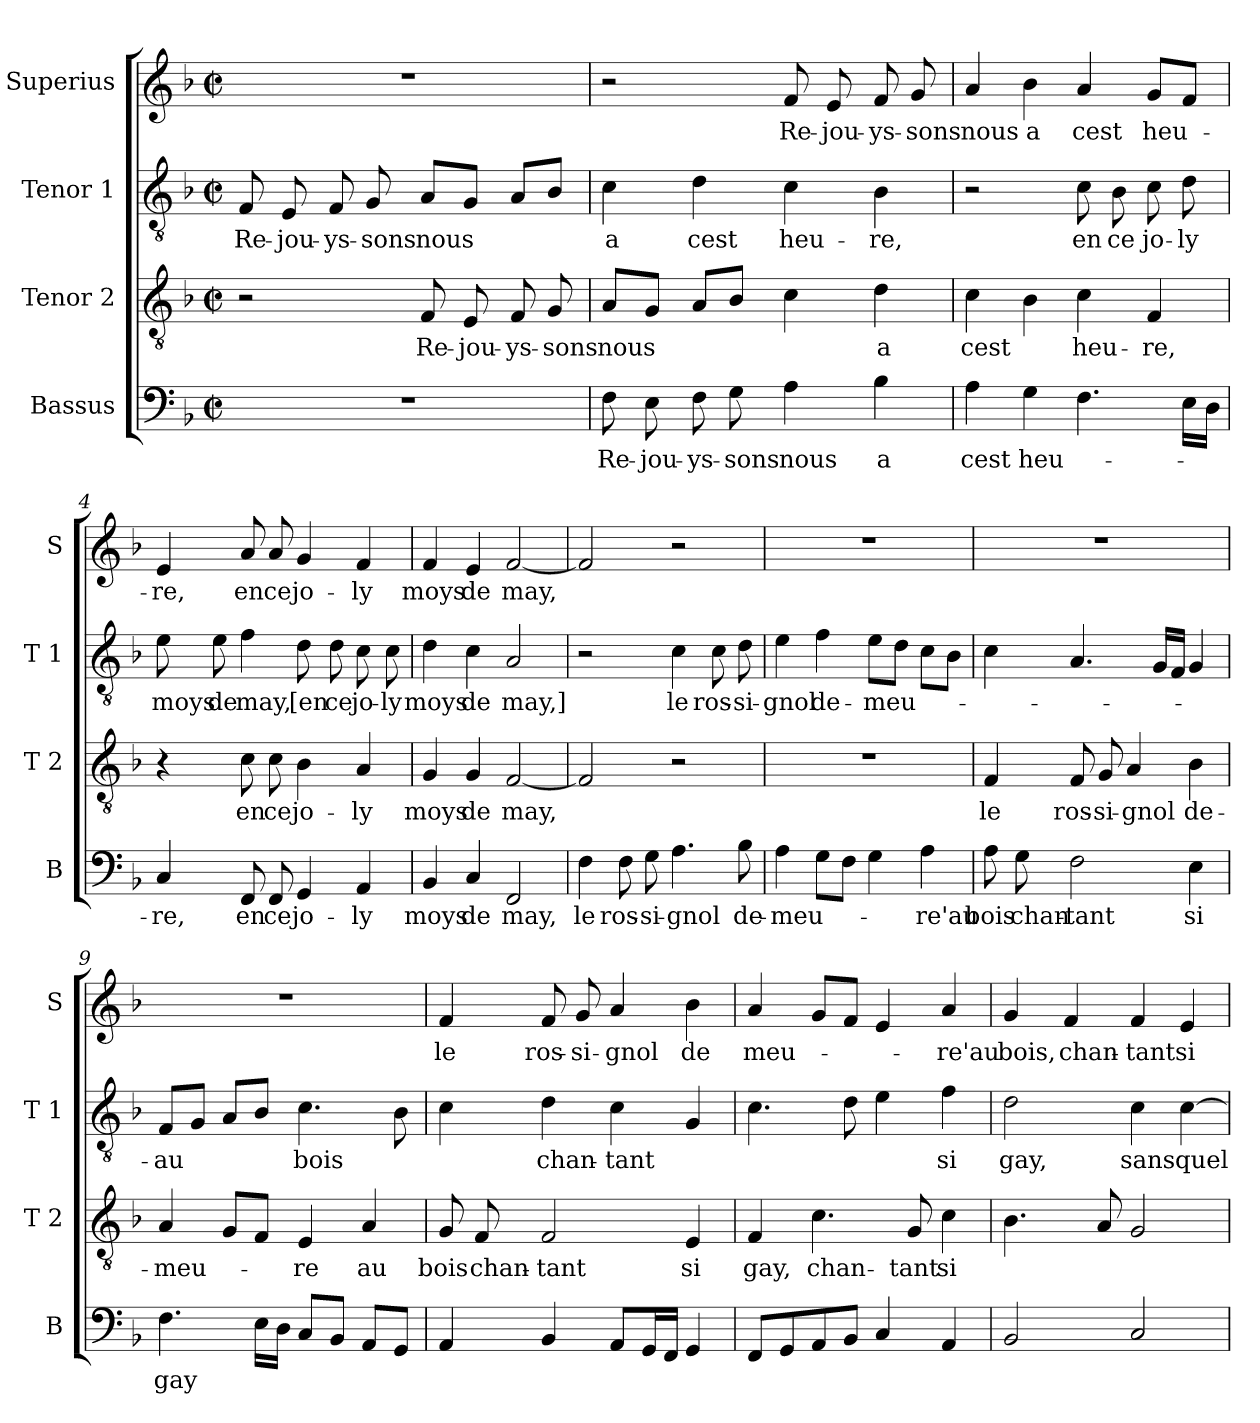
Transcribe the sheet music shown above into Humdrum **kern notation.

**kern	**text	**kern	**text	**kern	**text	**kern	**text
*part4	*part4	*part3	*part3	*part2	*part2	*part1	*part1
*staff4	*staff4	*staff3	*staff3	*staff2	*staff2	*staff1	*staff1
*I"Bassus	*	*I"Tenor 2	*	*I"Tenor 1	*	*I"Superius	*
*I'B	*	*I'T 2	*	*I'T 1	*	*I'S	*
*clefF4	*	*clefGv2	*	*clefGv2	*	*clefG2	*
*k[b-]	*	*k[b-]	*	*k[b-]	*	*k[b-]	*
*F:	*	*F:	*	*F:	*	*F:	*
*M2/2	*	*M2/2	*	*M2/2	*	*M2/2	*
*met(c|)	*	*met(c|)	*	*met(c|)	*	*met(c|)	*
=1	=1	=1	=1	=1	=1	=1	=1
1r	.	2r	.	8F/	Re-	1r	.
.	.	.	.	8E/	-jou-	.	.
.	.	.	.	8F/	-ys-	.	.
.	.	.	.	8G/	-sons	.	.
.	.	8F/	Re-	8A/L	nous	.	.
.	.	8E/	-jou-	8G/J	.	.	.
.	.	8F/	-ys-	8A/L	.	.	.
.	.	8G/	-sons	8B-/J	.	.	.
=2	=2	=2	=2	=2	=2	=2	=2
8F\	Re-	8A/L	nous	4c\	a	2r	.
8E\	-jou-	8G/J	.	.	.	.	.
8F\	-ys-	8A/L	.	4d\	cest	.	.
8G\	-sons	8B-/J	.	.	.	.	.
4A\	nous	4c\	.	4c\	heu-	8f/	Re-
.	.	.	.	.	.	8e/	-jou-
4B-\	a	4d\	a	4B-\	-re,	8f/	-ys-
.	.	.	.	.	.	8g/	-sons
=3	=3	=3	=3	=3	=3	=3	=3
4A\	cest	4c\	cest	2r	.	4a/	nous
4G\	heu-	4B-\	.	.	.	4b-\	a
4.F\	.	4c\	heu-	8c\	en	4a/	cest
.	.	.	.	8B-\	ce	.	.
.	.	4F/	-re,	8c\	jo-	8g/L	heu-
16E\LL	.	.	.	8d\	-ly	8f/J	.
16D\JJ	.	.	.	.	.	.	.
!!LO:LB:g=z
=4	=4	=4	=4	=4	=4	=4	=4
4C/	-re,	4r	.	8e\	moys	4e/	-re,
.	.	.	.	8e\	de	.	.
8FF/	en	8c\	en	4f\	may,	8a/	en
8FF/	ce	8c\	ce	.	.	8a/	ce
4GG/	jo-	4B-\	jo-	8d\	[en	4g/	jo-
.	.	.	.	8d\	ce	.	.
4AA/	-ly	4A/	-ly	8c\	jo-	4f/	-ly
.	.	.	.	8c\	-ly	.	.
=5	=5	=5	=5	=5	=5	=5	=5
4BB-/	moys	4G/	moys	4d\	moys	4f/	moys
4C/	de	4G/	de	4c\	de	4e/	de
2FF/	may,	[2F/	may,	2A/	may,]	[2f/	may,
=6	=6	=6	=6	=6	=6	=6	=6
4F\	le	2F/]	.	2r	.	2f/]	.
8F\	ros-	.	.	.	.	.	.
8G\	-si-	.	.	.	.	.	.
4.A\	-gnol	2r	.	4c\	le	2r	.
.	.	.	.	8c\	ros-	.	.
8B-\	de-	.	.	8d\	-si-	.	.
=7	=7	=7	=7	=7	=7	=7	=7
4A\	-meu-	1r	.	4e\	-gnol	1r	.
8G\L	.	.	.	4f\	de-	.	.
8F\J	.	.	.	.	.	.	.
4G\	.	.	.	8e\L	-meu-	.	.
.	.	.	.	8d\J	.	.	.
4A\	-re'au	.	.	8c\L	.	.	.
.	.	.	.	8B-\J	.	.	.
!!LO:LB:g=z
=8	=8	=8	=8	=8	=8	=8	=8
8A\	bois	4F/	le	4c\	.	1r	.
8G\	chan-	.	.	.	.	.	.
2F\	-tant	8F/	ros-	4.A/	.	.	.
.	.	8G/	-si-	.	.	.	.
.	.	4A/	-gnol	.	.	.	.
.	.	.	.	16G/LL	.	.	.
.	.	.	.	16F/JJ	.	.	.
4E\	si	4B-\	de-	4G/	.	.	.
=9	=9	=9	=9	=9	=9	=9	=9
4.F\	gay	4A/	-meu-	8F/L	-au	1r	.
.	.	.	.	8G/J	.	.	.
.	.	8G/L	.	8A/L	.	.	.
16E\LL	.	8F/J	.	8B-/J	.	.	.
16D\JJ	.	.	.	.	.	.	.
8C/L	.	4E/	-re	4.c\	bois	.	.
8BB-/J	.	.	.	.	.	.	.
8AA/L	.	4A/	au	.	.	.	.
8GG/J	.	.	.	8B-\	.	.	.
=10	=10	=10	=10	=10	=10	=10	=10
4AA/	.	8G/	bois	4c\	.	4f/	le
.	.	8F/	chan-	.	.	.	.
4BB-/	.	2F/	-tant	4d\	chan-	8f/	ros-
.	.	.	.	.	.	8g/	-si-
8AA/L	.	.	.	4c\	-tant	4a/	-gnol
16GG/L	.	.	.	.	.	.	.
16FF/JJ	.	.	.	.	.	.	.
4GG/	.	4E/	si	4G/	.	4b-\	de
=11	=11	=11	=11	=11	=11	=11	=11
8FF/L	.	4F/	gay,	4.c\	.	4a/	meu-
8GG/	.	.	.	.	.	.	.
8AA/	.	4.c\	chan-	.	.	8g/L	.
8BB-/J	.	.	.	8d\	.	8f/J	.
4C/	.	.	.	4e\	.	4e/	.
.	.	8G/	-tant	.	.	.	.
4AA/	.	4c\	si	4f\	si	4a/	-re'au
!!LO:PB:g=z
=12	=12	=12	=12	=12	=12	=12	=12
2BB-/	.	4.B-\	.	2d\	gay,	4g/	bois,
.	.	.	.	.	.	4f/	chan-
.	.	8A/	.	.	.	.	.
2C/	.	2G/	.	4c\	sans	4f/	-tant
.	.	.	.	[4c\	quel-	4e/	si
=	=	=	=	=	=	=	=
*-	*-	*-	*-	*-	*-	*-	*-
